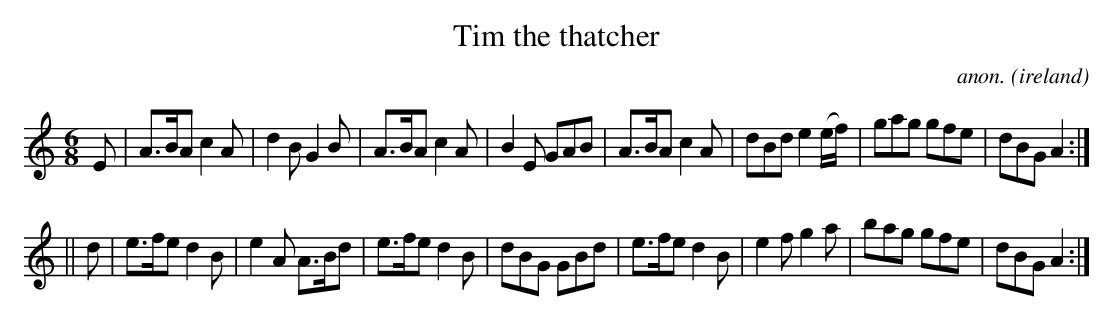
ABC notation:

X:1
T:Tim the thatcher
O:ireland
C:anon.
M:6/8
L:1/8
K:Am
E|A>BA c2A|d2B G2B|A>BA c2A|B2E GAB|A>BA c2A|dBd e2(e/f/)|gag gfe|dBG A2:|
||d|e>fe d2B|e2A A>Bd|e>fe d2B|dBG GBd|e>fe d2B|e2f g2a|bag gfe|dBG A2:|
